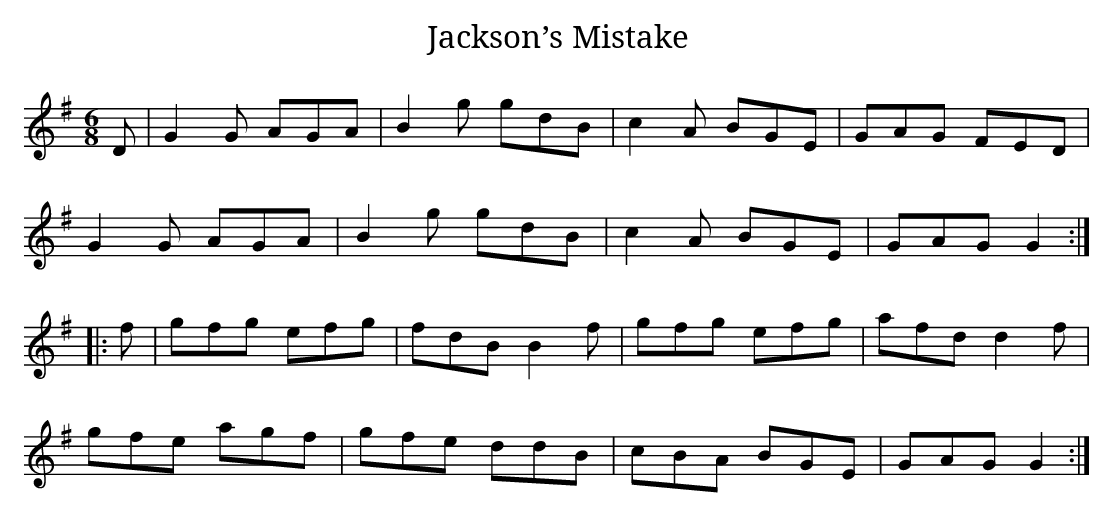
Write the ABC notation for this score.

X:1
T:Jackson’s Mistake
M:6/8
L:1/8
K:G
D|G2G AGA|B2g gdB|c2A BGE|GAG FED|
G2G AGA|B2g gdB|c2A BGE|GAG G2:|
|:f|gfg efg|fdB B2f|gfg efg|afd d2f|
gfe agf|gfe ddB|cBA BGE|GAG G2:|
